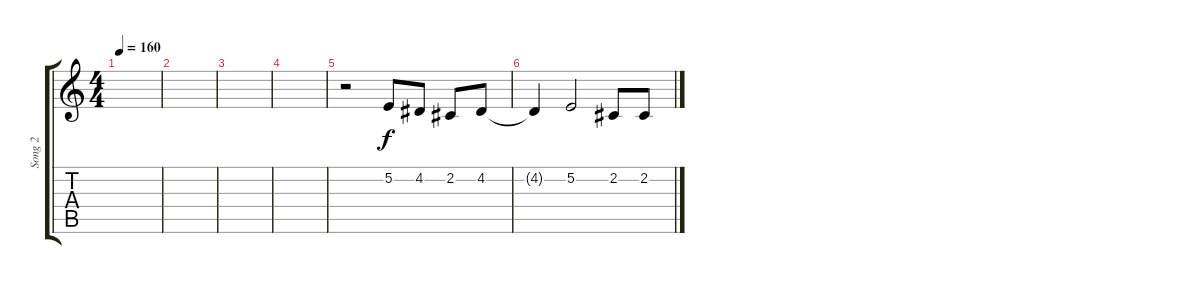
\track ("Song 2" "Song 2") {instrument viola}
\staff {score tabs}
\tuning (E4 B3 G3 D3 A2 E2) {hide}
\ts (4 4)
\tempo 160
\clef g2
\ks c
|
|
|
|
r.2 5.2.8 4.2.8 2.2.8 4.2.8 |
4.2{t}.4 5.2.2 2.2.8 2.2.8
